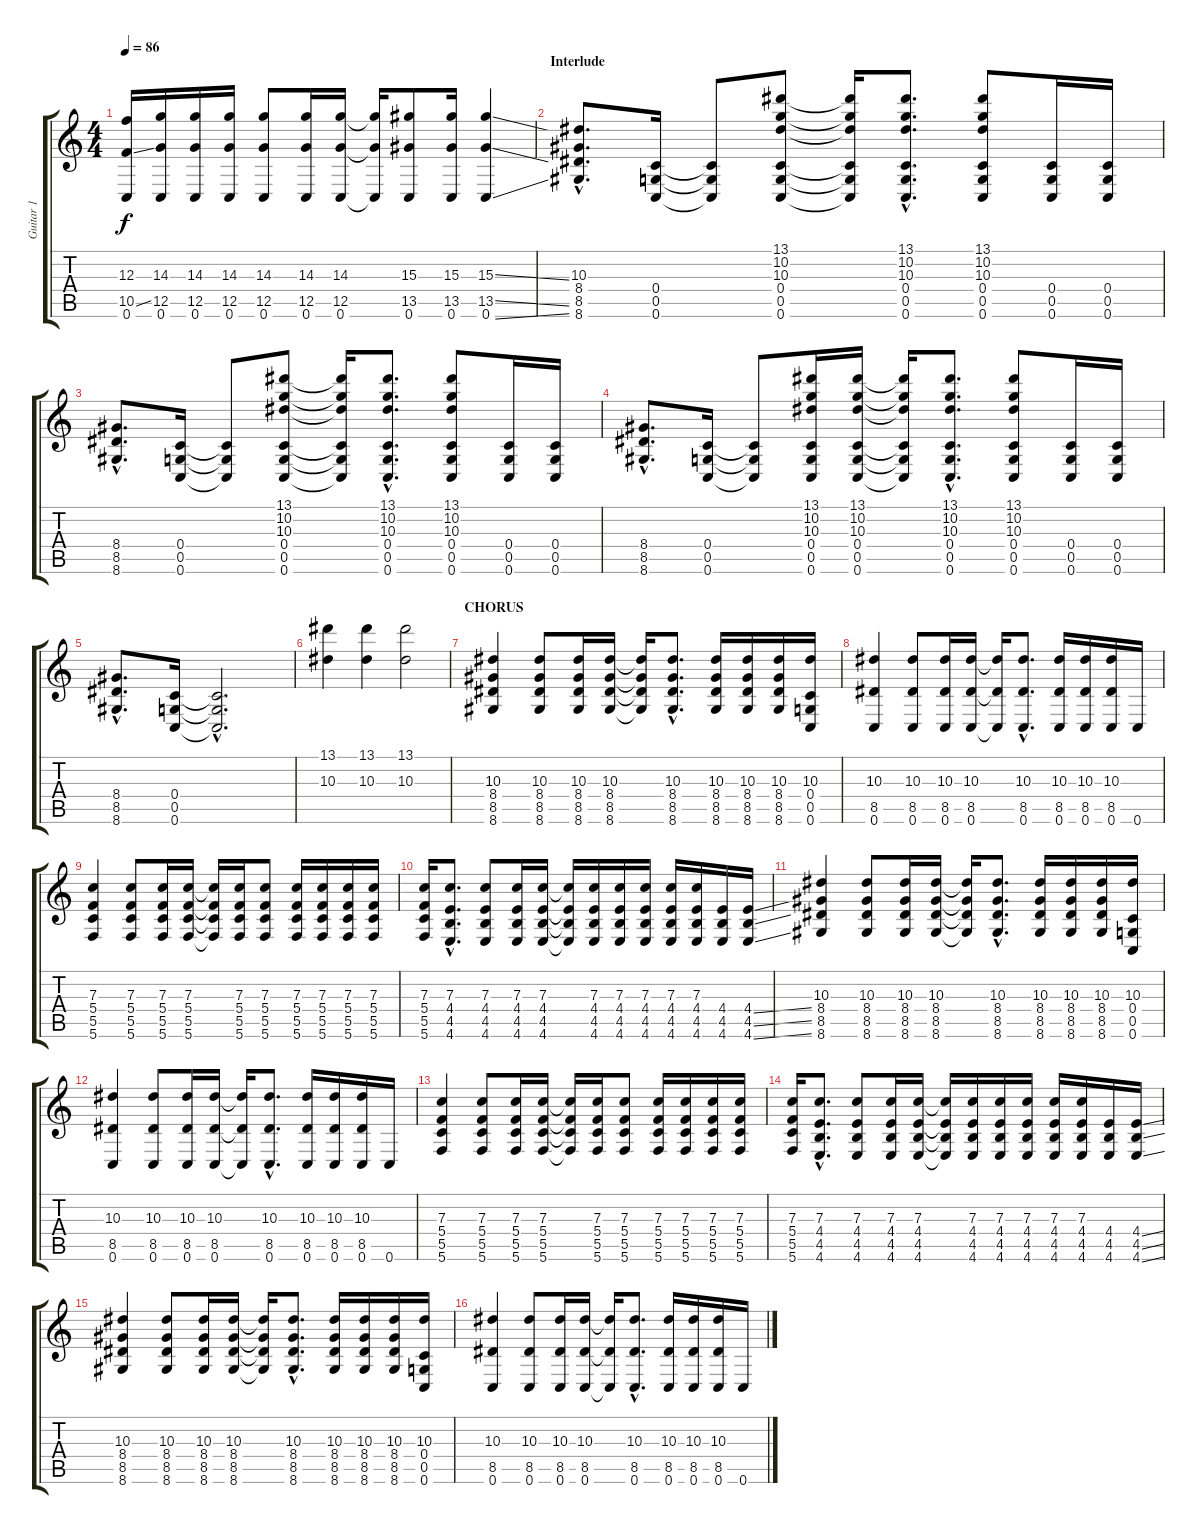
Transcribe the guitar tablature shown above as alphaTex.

\track ("Guitar 1" "Guitar 1") {instrument distortionguitar}
\staff {score tabs}
\tuning (D4 A3 F3 C3 G2 C2) {hide}
\ts (4 4)
\tempo 86
\clef g2
\ks c
(12.3 10.5{ss} 0.6).16{dy f} (14.3 12.5 0.6).16 (14.3 12.5 0.6).16 (14.3 12.5 0.6).16 (14.3 12.5 0.6).8 (14.3 12.5 0.6).16 (14.3 12.5 0.6).16 (14.3{t} 12.5{t} 0.6{t}).16 (15.3 13.5 0.6).8 (15.3 13.5 0.6).16 (15.3{ss} 13.5{ss} 0.6{ss}).4 |
\section ("" "Interlude")
(10.3{hac} 8.4{hac} 8.5{hac} 8.6{hac}).8{d} (0.4 0.5 0.6).16 (0.4{t} 0.5{t} 0.6{t}).8 (13.1 10.2 10.3 0.4 0.5 0.6).8 (13.1{t} 10.2{t} 10.3{t} 0.4{t} 0.5{t} 0.6{t}).16 (13.1{hac} 10.2{hac} 10.3{hac} 0.4{hac} 0.5{hac} 0.6{hac}).8{d} (13.1 10.2 10.3 0.4 0.5 0.6).8 (0.4 0.5 0.6).16 (0.4 0.5 0.6).16 |
(8.4{hac} 8.5{hac} 8.6{hac}).8{d} (0.4 0.5 0.6).16 (0.4{t} 0.5{t} 0.6{t}).8 (13.1 10.2 10.3 0.4 0.5 0.6).8 (13.1{t} 10.2{t} 10.3{t} 0.4{t} 0.5{t} 0.6{t}).16 (13.1{hac} 10.2{hac} 10.3{hac} 0.4{hac} 0.5{hac} 0.6{hac}).8{d} (13.1 10.2 10.3 0.4 0.5 0.6).8 (0.4 0.5 0.6).16 (0.4 0.5 0.6).16 |
(8.4{hac} 8.5{hac} 8.6{hac}).8{d} (0.4 0.5 0.6).16 (0.4{t} 0.5{t} 0.6{t}).8 (13.1 10.2 10.3 0.4 0.5 0.6).16 (13.1 10.2 10.3 0.4 0.5 0.6).16 (13.1{t} 10.2{t} 10.3{t} 0.4{t} 0.5{t} 0.6{t}).16 (13.1{hac} 10.2{hac} 10.3{hac} 0.4{hac} 0.5{hac} 0.6{hac}).8{d} (13.1 10.2 10.3 0.4 0.5 0.6).8 (0.4 0.5 0.6).16 (0.4 0.5 0.6).16 |
(8.4{hac} 8.5{hac} 8.6{hac}).8{d} (0.4 0.5 0.6).16 (0.4{hac t} 0.5{hac t} 0.6{hac t}).2{d} |
(13.1 10.3).4 (13.1 10.3).4 (13.1 10.3).2 |
\section ("" "CHORUS")
(10.3 8.4 8.5 8.6).4 (10.3 8.4 8.5 8.6).8 (10.3 8.4 8.5 8.6).16 (10.3 8.4 8.5 8.6).16 (10.3{t} 8.4{t} 8.5{t} 8.6{t}).16 (10.3{hac} 8.4{hac} 8.5{hac} 8.6{hac}).8{d} (10.3 8.4 8.5 8.6).16 (10.3 8.4 8.5 8.6).16 (10.3 8.4 8.5 8.6).16 (10.3 0.4 0.5 0.6).16 |
(10.3 8.5 0.6).4 (10.3 8.5 0.6).8 (10.3 8.5 0.6).16 (10.3 8.5 0.6).16 (10.3{t} 8.5{t} 0.6{t}).16 (10.3{hac} 8.5{hac} 0.6{hac}).8{d} (10.3 8.5 0.6).16 (10.3 8.5 0.6).16 (10.3 8.5 0.6).16 0.6.16 |
(7.3 5.4 5.5 5.6).4 (7.3 5.4 5.5 5.6).8 (7.3 5.4 5.5 5.6).16 (7.3 5.4 5.5 5.6).16 (7.3{t} 5.4{t} 5.5{t} 5.6{t}).16 (7.3 5.4 5.5 5.6).16 (7.3 5.4 5.5 5.6).8 (7.3 5.4 5.5 5.6).16 (7.3 5.4 5.5 5.6).16 (7.3 5.4 5.5 5.6).16 (7.3 5.4 5.5 5.6).16 |
(7.3 5.4 5.5 5.6).16 (7.3{hac} 4.4{hac} 4.5{hac} 4.6{hac}).8{d} (7.3 4.4 4.5 4.6).8 (7.3 4.4 4.5 4.6).16 (7.3 4.4 4.5 4.6).16 (7.3{t} 4.4{t} 4.5{t} 4.6{t}).16 (7.3 4.4 4.5 4.6).16 (7.3 4.4 4.5 4.6).16 (7.3 4.4 4.5 4.6).16 (7.3 4.4 4.5 4.6).16 (7.3 4.4 4.5 4.6).16 (4.4 4.5 4.6).16 (4.4{ss} 4.5{ss} 4.6{ss}).16 |
(10.3 8.4 8.5 8.6).4 (10.3 8.4 8.5 8.6).8 (10.3 8.4 8.5 8.6).16 (10.3 8.4 8.5 8.6).16 (10.3{t} 8.4{t} 8.5{t} 8.6{t}).16 (10.3{hac} 8.4{hac} 8.5{hac} 8.6{hac}).8{d} (10.3 8.4 8.5 8.6).16 (10.3 8.4 8.5 8.6).16 (10.3 8.4 8.5 8.6).16 (10.3 0.4 0.5 0.6).16 |
(10.3 8.5 0.6).4 (10.3 8.5 0.6).8 (10.3 8.5 0.6).16 (10.3 8.5 0.6).16 (10.3{t} 8.5{t} 0.6{t}).16 (10.3{hac} 8.5{hac} 0.6{hac}).8{d} (10.3 8.5 0.6).16 (10.3 8.5 0.6).16 (10.3 8.5 0.6).16 0.6.16 |
(7.3 5.4 5.5 5.6).4 (7.3 5.4 5.5 5.6).8 (7.3 5.4 5.5 5.6).16 (7.3 5.4 5.5 5.6).16 (7.3{t} 5.4{t} 5.5{t} 5.6{t}).16 (7.3 5.4 5.5 5.6).16 (7.3 5.4 5.5 5.6).8 (7.3 5.4 5.5 5.6).16 (7.3 5.4 5.5 5.6).16 (7.3 5.4 5.5 5.6).16 (7.3 5.4 5.5 5.6).16 |
(7.3 5.4 5.5 5.6).16 (7.3{hac} 4.4{hac} 4.5{hac} 4.6{hac}).8{d} (7.3 4.4 4.5 4.6).8 (7.3 4.4 4.5 4.6).16 (7.3 4.4 4.5 4.6).16 (7.3{t} 4.4{t} 4.5{t} 4.6{t}).16 (7.3 4.4 4.5 4.6).16 (7.3 4.4 4.5 4.6).16 (7.3 4.4 4.5 4.6).16 (7.3 4.4 4.5 4.6).16 (7.3 4.4 4.5 4.6).16 (4.4 4.5 4.6).16 (4.4{ss} 4.5{ss} 4.6{ss}).16 |
(10.3 8.4 8.5 8.6).4 (10.3 8.4 8.5 8.6).8 (10.3 8.4 8.5 8.6).16 (10.3 8.4 8.5 8.6).16 (10.3{t} 8.4{t} 8.5{t} 8.6{t}).16 (10.3{hac} 8.4{hac} 8.5{hac} 8.6{hac}).8{d} (10.3 8.4 8.5 8.6).16 (10.3 8.4 8.5 8.6).16 (10.3 8.4 8.5 8.6).16 (10.3 0.4 0.5 0.6).16 |
(10.3 8.5 0.6).4 (10.3 8.5 0.6).8 (10.3 8.5 0.6).16 (10.3 8.5 0.6).16 (10.3{t} 8.5{t} 0.6{t}).16 (10.3{hac} 8.5{hac} 0.6{hac}).8{d} (10.3 8.5 0.6).16 (10.3 8.5 0.6).16 (10.3 8.5 0.6).16 0.6.16
